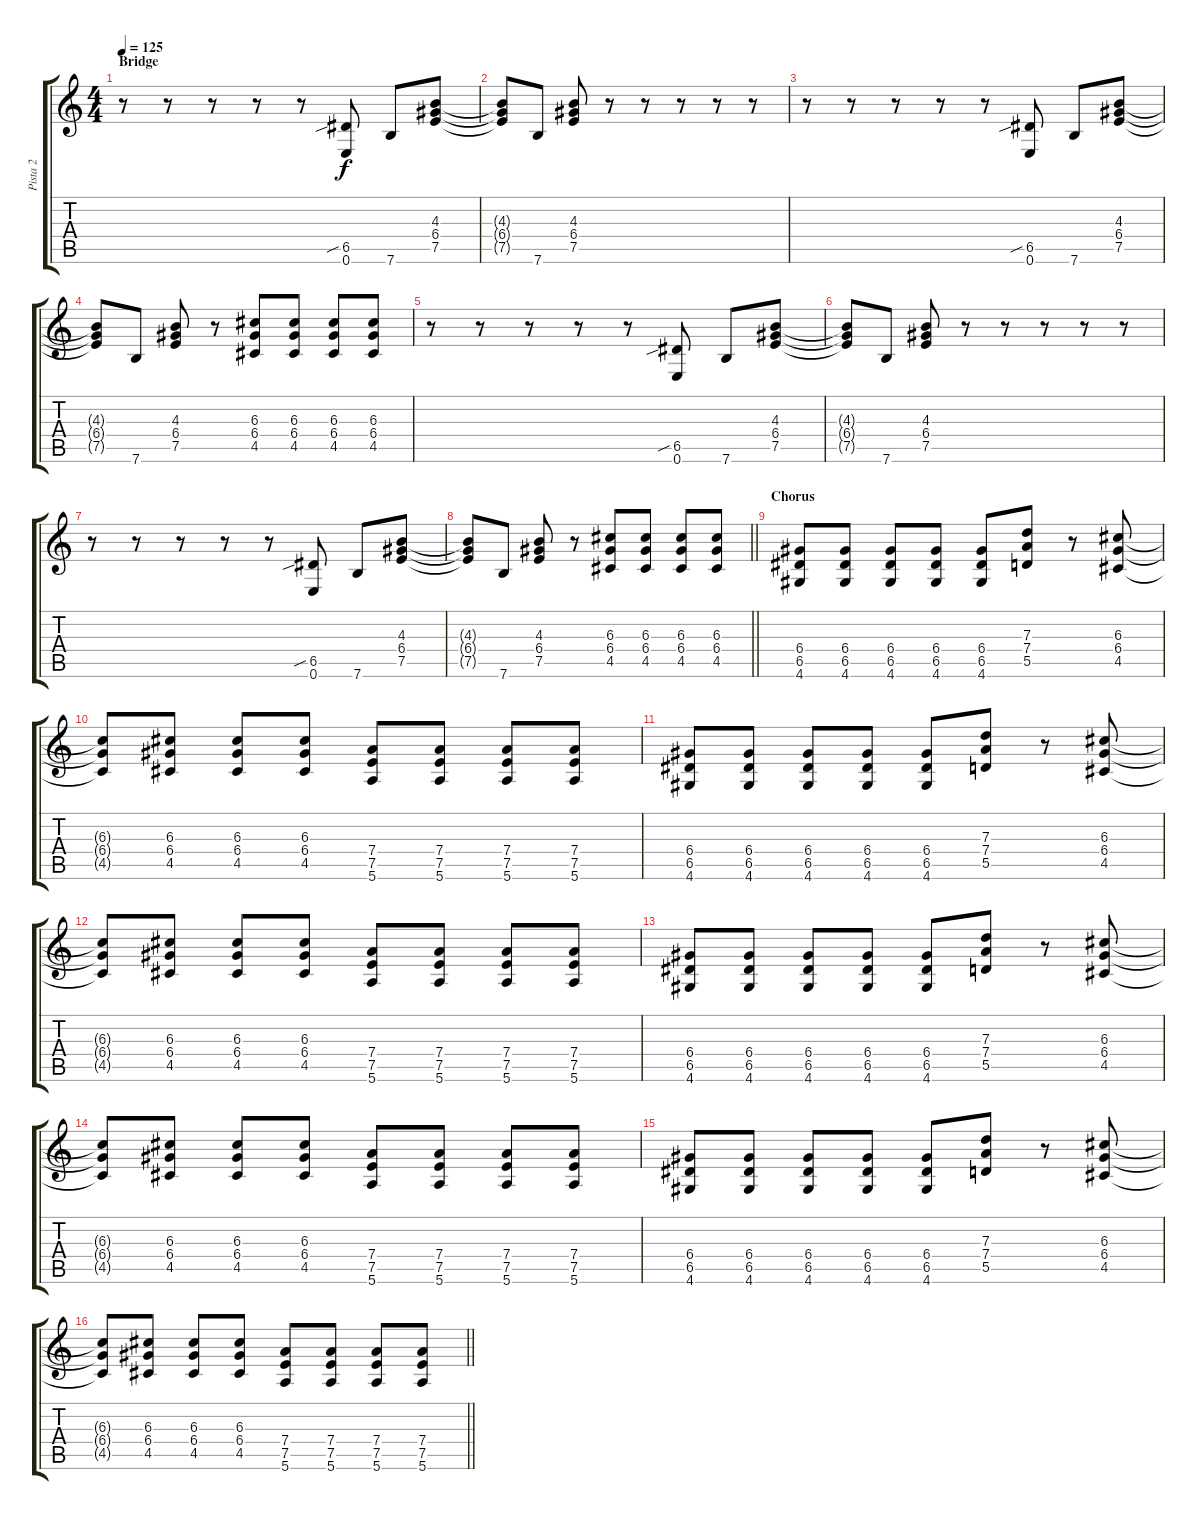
\track ("Pista 2" "Pista 2") {instrument overdrivenguitar}
\staff {score tabs}
\tuning (E4 B3 G3 D3 A2 E2) {hide}
\ts (4 4)
\section ("" "Bridge")
\tempo 125
\clef g2
\ks c
r.8{dy f} r.8 r.8 r.8 r.8 (6.5{sib} 0.6).8 7.6.8 (4.3 6.4 7.5).8 |
(4.3{t} 6.4{t} 7.5{t}).8 7.6.8 (4.3 6.4 7.5).8 r.8 r.8 r.8 r.8 r.8 |
r.8 r.8 r.8 r.8 r.8 (6.5{sib} 0.6).8 7.6.8 (4.3 6.4 7.5).8 |
(4.3{t} 6.4{t} 7.5{t}).8 7.6.8 (4.3 6.4 7.5).8 r.8 (6.3 6.4 4.5).8 (6.3 6.4 4.5).8 (6.3 6.4 4.5).8 (6.3 6.4 4.5).8 |
r.8 r.8 r.8 r.8 r.8 (6.5{sib} 0.6).8 7.6.8 (4.3 6.4 7.5).8 |
(4.3{t} 6.4{t} 7.5{t}).8 7.6.8 (4.3 6.4 7.5).8 r.8 r.8 r.8 r.8 r.8 |
r.8 r.8 r.8 r.8 r.8 (6.5{sib} 0.6).8 7.6.8 (4.3 6.4 7.5).8 |
\barLineRight lightlight
(4.3{t} 6.4{t} 7.5{t}).8 7.6.8 (4.3 6.4 7.5).8 r.8 (6.3 6.4 4.5).8 (6.3 6.4 4.5).8 (6.3 6.4 4.5).8 (6.3 6.4 4.5).8 |
\section ("" "Chorus")
(6.4 6.5 4.6).8 (6.4 6.5 4.6).8 (6.4 6.5 4.6).8 (6.4 6.5 4.6).8 (6.4 6.5 4.6).8 (7.3 7.4 5.5).8 r.8 (6.3 6.4 4.5).8 |
(6.3{t} 6.4{t} 4.5{t}).8 (6.3 6.4 4.5).8 (6.3 6.4 4.5).8 (6.3 6.4 4.5).8 (7.4 7.5 5.6).8 (7.4 7.5 5.6).8 (7.4 7.5 5.6).8 (7.4 7.5 5.6).8 |
(6.4 6.5 4.6).8 (6.4 6.5 4.6).8 (6.4 6.5 4.6).8 (6.4 6.5 4.6).8 (6.4 6.5 4.6).8 (7.3 7.4 5.5).8 r.8 (6.3 6.4 4.5).8 |
(6.3{t} 6.4{t} 4.5{t}).8 (6.3 6.4 4.5).8 (6.3 6.4 4.5).8 (6.3 6.4 4.5).8 (7.4 7.5 5.6).8 (7.4 7.5 5.6).8 (7.4 7.5 5.6).8 (7.4 7.5 5.6).8 |
(6.4 6.5 4.6).8 (6.4 6.5 4.6).8 (6.4 6.5 4.6).8 (6.4 6.5 4.6).8 (6.4 6.5 4.6).8 (7.3 7.4 5.5).8 r.8 (6.3 6.4 4.5).8 |
(6.3{t} 6.4{t} 4.5{t}).8 (6.3 6.4 4.5).8 (6.3 6.4 4.5).8 (6.3 6.4 4.5).8 (7.4 7.5 5.6).8 (7.4 7.5 5.6).8 (7.4 7.5 5.6).8 (7.4 7.5 5.6).8 |
(6.4 6.5 4.6).8 (6.4 6.5 4.6).8 (6.4 6.5 4.6).8 (6.4 6.5 4.6).8 (6.4 6.5 4.6).8 (7.3 7.4 5.5).8 r.8 (6.3 6.4 4.5).8 |
\barLineRight lightlight
(6.3{t} 6.4{t} 4.5{t}).8 (6.3 6.4 4.5).8 (6.3 6.4 4.5).8 (6.3 6.4 4.5).8 (7.4 7.5 5.6).8 (7.4 7.5 5.6).8 (7.4 7.5 5.6).8 (7.4 7.5 5.6).8
